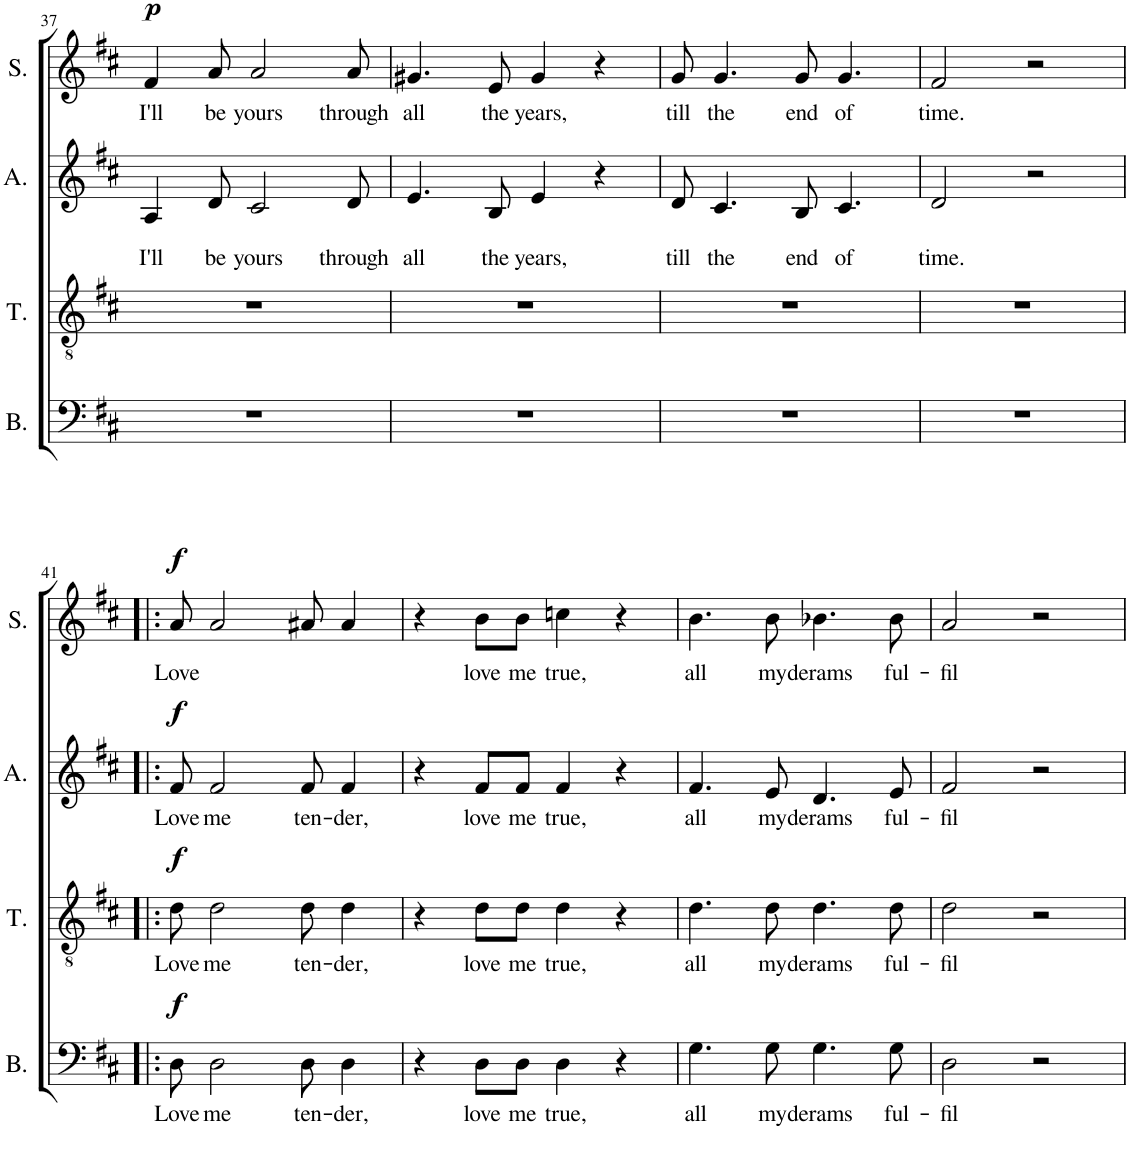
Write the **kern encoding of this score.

**kern	**text	**dynam	**kern	**text	**dynam	**kern	**text	**text	**dynam	**kern	**text	**dynam
*part4	*part4	*part4	*part3	*part3	*part3	*part2	*part2	*part2	*part2	*part1	*part1	*part1
*staff4	*staff4	*staff4	*staff3	*staff3	*staff3	*staff2	*staff2	*staff2	*staff2	*staff1	*staff1	*staff1
*I"Bass	*	*	*I"Tenor	*	*	*I"Alto	*	*	*	*I"Soprano	*	*
*I'B.	*	*	*I'T.	*	*	*I'A.	*	*	*	*I'S.	*	*
!!LO:PB:g=z
*clefF4	*	*	*clefGv2	*	*	*clefG2	*	*	*	*clefG2	*	*
*k[f#c#]	*	*	*k[f#c#]	*	*	*k[f#c#]	*	*	*	*k[f#c#]	*	*
*M4/4	*	*	*M4/4	*	*	*M4/4	*	*	*	*M4/4	*	*
=37	=37	=37	=37	=37	=37	=37	=37	=37	=37	=37	=37	=37
!	!	!	!	!	!	!	!	!LO:LY:b	!	!	!LO:LY:b	!LO:DY:a
1r	.	.	1r	.	.	4A/	.	I'll	.	4f#/	I'll	p
!	!	!	!	!	!	!	!	!LO:LY:b	!	!	!LO:LY:b	!
.	.	.	.	.	.	8d/	.	be	.	8a/	be	.
!	!	!	!	!	!	!	!	!LO:LY:b	!	!	!LO:LY:b	!
.	.	.	.	.	.	2c#/	.	yours	.	2a/	yours	.
!	!	!	!	!	!	!	!	!LO:LY:b	!	!	!LO:LY:b	!
.	.	.	.	.	.	8d/	.	through	.	8a/	through	.
=38	=38	=38	=38	=38	=38	=38	=38	=38	=38	=38	=38	=38
!	!	!	!	!	!	!	!	!LO:LY:b	!	!	!LO:LY:b	!
1r	.	.	1r	.	.	4.e/	.	all	.	4.g#X/	all	.
!	!	!	!	!	!	!	!	!LO:LY:b	!	!	!LO:LY:b	!
.	.	.	.	.	.	8B/	.	the	.	8e/	the	.
!	!	!	!	!	!	!	!	!LO:LY:b	!	!	!LO:LY:b	!
.	.	.	.	.	.	4e/	.	years,	.	4g#/	years,	.
.	.	.	.	.	.	4r	.	.	.	4r	.	.
=39	=39	=39	=39	=39	=39	=39	=39	=39	=39	=39	=39	=39
!	!	!	!	!	!	!	!	!LO:LY:b	!	!	!LO:LY:b	!
1r	.	.	1r	.	.	8d/	.	till	.	8g/	till	.
!	!	!	!	!	!	!	!	!LO:LY:b	!	!	!LO:LY:b	!
.	.	.	.	.	.	4.c#/	.	the	.	4.g/	the	.
!	!	!	!	!	!	!	!	!LO:LY:b	!	!	!LO:LY:b	!
.	.	.	.	.	.	8B/	.	end	.	8g/	end	.
!	!	!	!	!	!	!	!	!LO:LY:b	!	!	!LO:LY:b	!
.	.	.	.	.	.	4.c#/	.	of	.	4.g/	of	.
=40	=40	=40	=40	=40	=40	=40	=40	=40	=40	=40	=40	=40
!	!	!	!	!	!	!	!	!LO:LY:b	!	!	!LO:LY:b	!
1r	.	.	1r	.	.	2d/	.	time.	.	2f#/	time.	.
.	.	.	.	.	.	2r	.	.	.	2r	.	.
!!LO:LB:g=z
=41!|:	=41!|:	=41!|:	=41!|:	=41!|:	=41!|:	=41!|:	=41!|:	=41!|:	=41!|:	=41!|:	=41!|:	=41!|:
!	!LO:LY:b	!LO:DY:a	!	!LO:LY:b	!LO:DY:a	!	!LO:LY:b	!	!LO:DY:a	!	!LO:LY:b	!LO:DY:a
8D\	Love	f	8d\	Love	f	8f#/	Love	.	f	8a/	Love	f
!	!LO:LY:b	!	!	!LO:LY:b	!	!	!LO:LY:b	!	!	!	!	!
2D\	me	.	2d\	me	.	2f#/	me	.	.	2a/	.	.
!	!LO:LY:b	!	!	!LO:LY:b	!	!	!LO:LY:b	!	!	!	!	!
8D\	ten-	.	8d\	ten-	.	8f#/	ten-	.	.	8a#X/	.	.
!	!LO:LY:b	!	!	!LO:LY:b	!	!	!LO:LY:b	!	!	!	!	!
4D\	-der,	.	4d\	-der,	.	4f#/	-der,	.	.	4a#/	.	.
=42	=42	=42	=42	=42	=42	=42	=42	=42	=42	=42	=42	=42
4r	.	.	4r	.	.	4r	.	.	.	4r	.	.
!	!LO:LY:b	!	!	!LO:LY:b	!	!	!LO:LY:b	!	!	!	!LO:LY:b	!
8D\L	love	.	8d\L	love	.	8f#/L	love	.	.	8b\L	love	.
!	!LO:LY:b	!	!	!LO:LY:b	!	!	!LO:LY:b	!	!	!	!LO:LY:b	!
8D\J	me	.	8d\J	me	.	8f#/J	me	.	.	8b\J	me	.
!	!LO:LY:b	!	!	!LO:LY:b	!	!	!LO:LY:b	!	!	!	!LO:LY:b	!
4D\	true,	.	4d\	true,	.	4f#/	true,	.	.	4ccn\	true,	.
4r	.	.	4r	.	.	4r	.	.	.	4r	.	.
=43	=43	=43	=43	=43	=43	=43	=43	=43	=43	=43	=43	=43
!	!LO:LY:b	!	!	!LO:LY:b	!	!	!LO:LY:b	!	!	!	!LO:LY:b	!
4.G\	all	.	4.d\	all	.	4.f#/	all	.	.	4.b\	all	.
!	!LO:LY:b	!	!	!LO:LY:b	!	!	!LO:LY:b	!	!	!	!LO:LY:b	!
8G\	my	.	8d\	my	.	8e/	my	.	.	8b\	my	.
!	!LO:LY:b	!	!	!LO:LY:b	!	!	!LO:LY:b	!	!	!	!LO:LY:b	!
4.G\	derams	.	4.d\	derams	.	4.d/	derams	.	.	4.b-X\	derams	.
!	!LO:LY:b	!	!	!LO:LY:b	!	!	!LO:LY:b	!	!	!	!LO:LY:b	!
8G\	ful-	.	8d\	ful-	.	8e/	ful-	.	.	8b-\	ful-	.
=44	=44	=44	=44	=44	=44	=44	=44	=44	=44	=44	=44	=44
!	!LO:LY:b	!	!	!LO:LY:b	!	!	!LO:LY:b	!	!	!	!LO:LY:b	!
2D\	-fil	.	2d\	-fil	.	2f#/	-fil	.	.	2a/	-fil	.
2r	.	.	2r	.	.	2r	.	.	.	2r	.	.
=	=	=	=	=	=	=	=	=	=	=	=	=
*-	*-	*-	*-	*-	*-	*-	*-	*-	*-	*-	*-	*-
